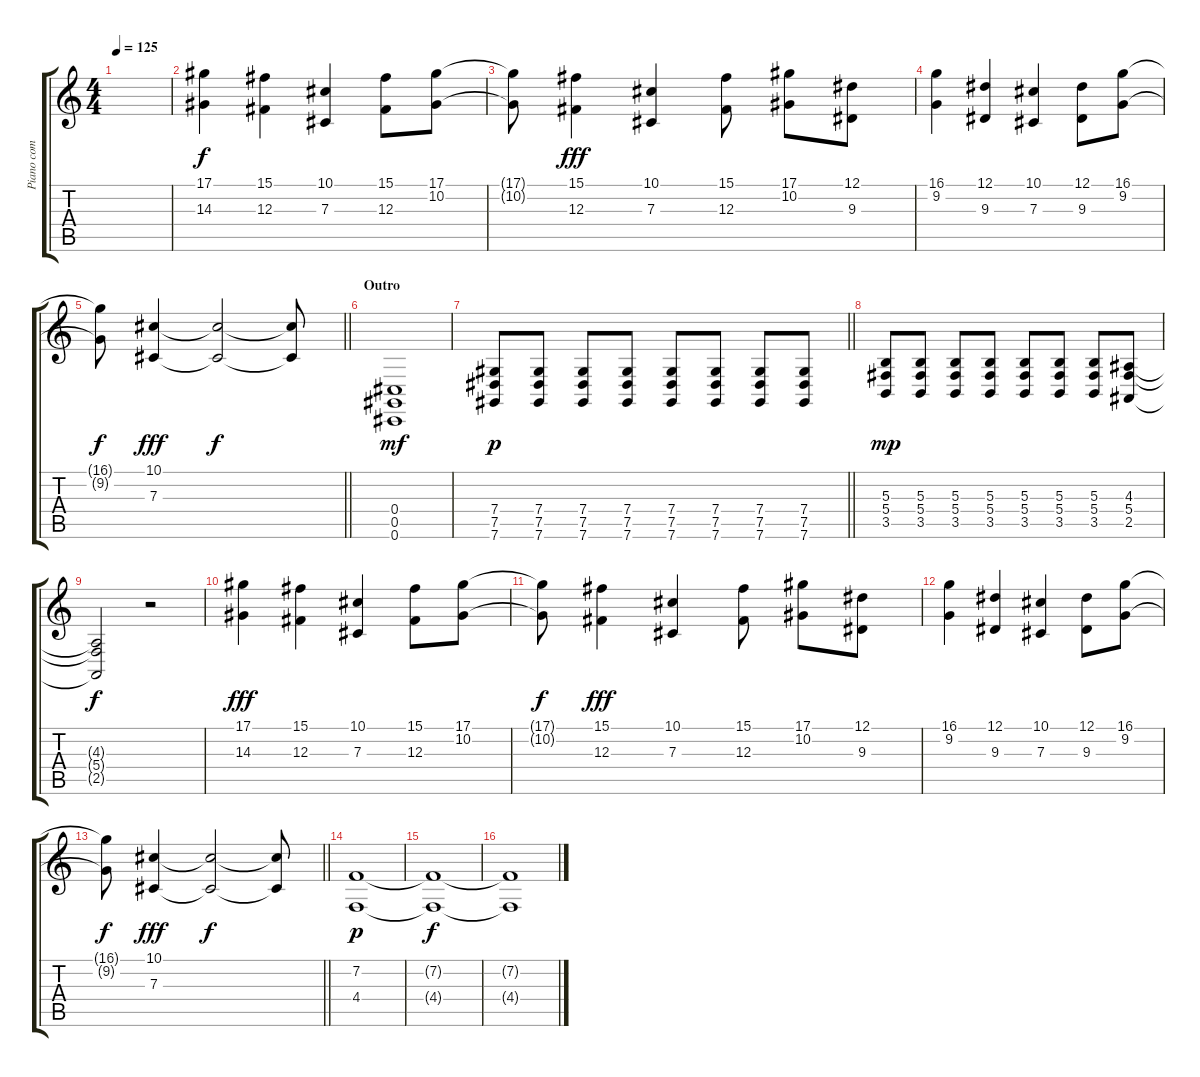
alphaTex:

\track ("Piano com efeitos (?)" "Piano com ") {instrument acousticgrandpiano}
\staff {score tabs}
\tuning (Eb4 Bb3 Gb3 Db3 Ab2 Db2) {hide}
\ts (4 4)
\tempo 125
\clef g2
\ks c
|
(17.1 14.3).4 (15.1 12.3).4 (10.1 7.3).4 (15.1 12.3).8 (17.1 10.2).8 |
(17.1{t} 10.2{t}).8{dy f} (15.1 12.3).4{dy fff} (10.1 7.3).4 (15.1 12.3).8 (17.1 10.2).8 (12.1 9.3).8 |
(16.1 9.2).4 (12.1 9.3).4 (10.1 7.3).4 (12.1 9.3).8 (16.1 9.2).8 |
\barLineRight lightlight
(16.1{t} 9.2{t}).8{dy f} (10.1 7.3).4{dy fff} (10.1{t} 7.3{t}).2{dy f} (10.1{t} 7.3{t}).8 |
\section ("" "Outro")
(0.4 0.5 0.6).1{dy mf} |
\barLineRight lightlight
(7.4 7.5 7.6).8{dy p} (7.4 7.5 7.6).8 (7.4 7.5 7.6).8 (7.4 7.5 7.6).8 (7.4 7.5 7.6).8 (7.4 7.5 7.6).8 (7.4 7.5 7.6).8 (7.4 7.5 7.6).8 |
(5.3 5.4 3.5).8{dy mp} (5.3 5.4 3.5).8 (5.3 5.4 3.5).8 (5.3 5.4 3.5).8 (5.3 5.4 3.5).8 (5.3 5.4 3.5).8 (5.3 5.4 3.5).8 (4.3 5.4 2.5).8 |
(4.3{t} 5.4{t} 2.5{t}).2{dy f} r.2 |
(17.1 14.3).4{dy fff} (15.1 12.3).4 (10.1 7.3).4 (15.1 12.3).8 (17.1 10.2).8 |
(17.1{t} 10.2{t}).8{dy f} (15.1 12.3).4{dy fff} (10.1 7.3).4 (15.1 12.3).8 (17.1 10.2).8 (12.1 9.3).8 |
(16.1 9.2).4 (12.1 9.3).4 (10.1 7.3).4 (12.1 9.3).8 (16.1 9.2).8 |
\barLineRight lightlight
(16.1{t} 9.2{t}).8{dy f} (10.1 7.3).4{dy fff} (10.1{t} 7.3{t}).2{dy f} (10.1{t} 7.3{t}).8 |
(7.2 4.4).1{dy p instrument stringensemble2} |
(7.2{t} 4.4{t}).1{dy f} |
(7.2{t} 4.4{t}).1
